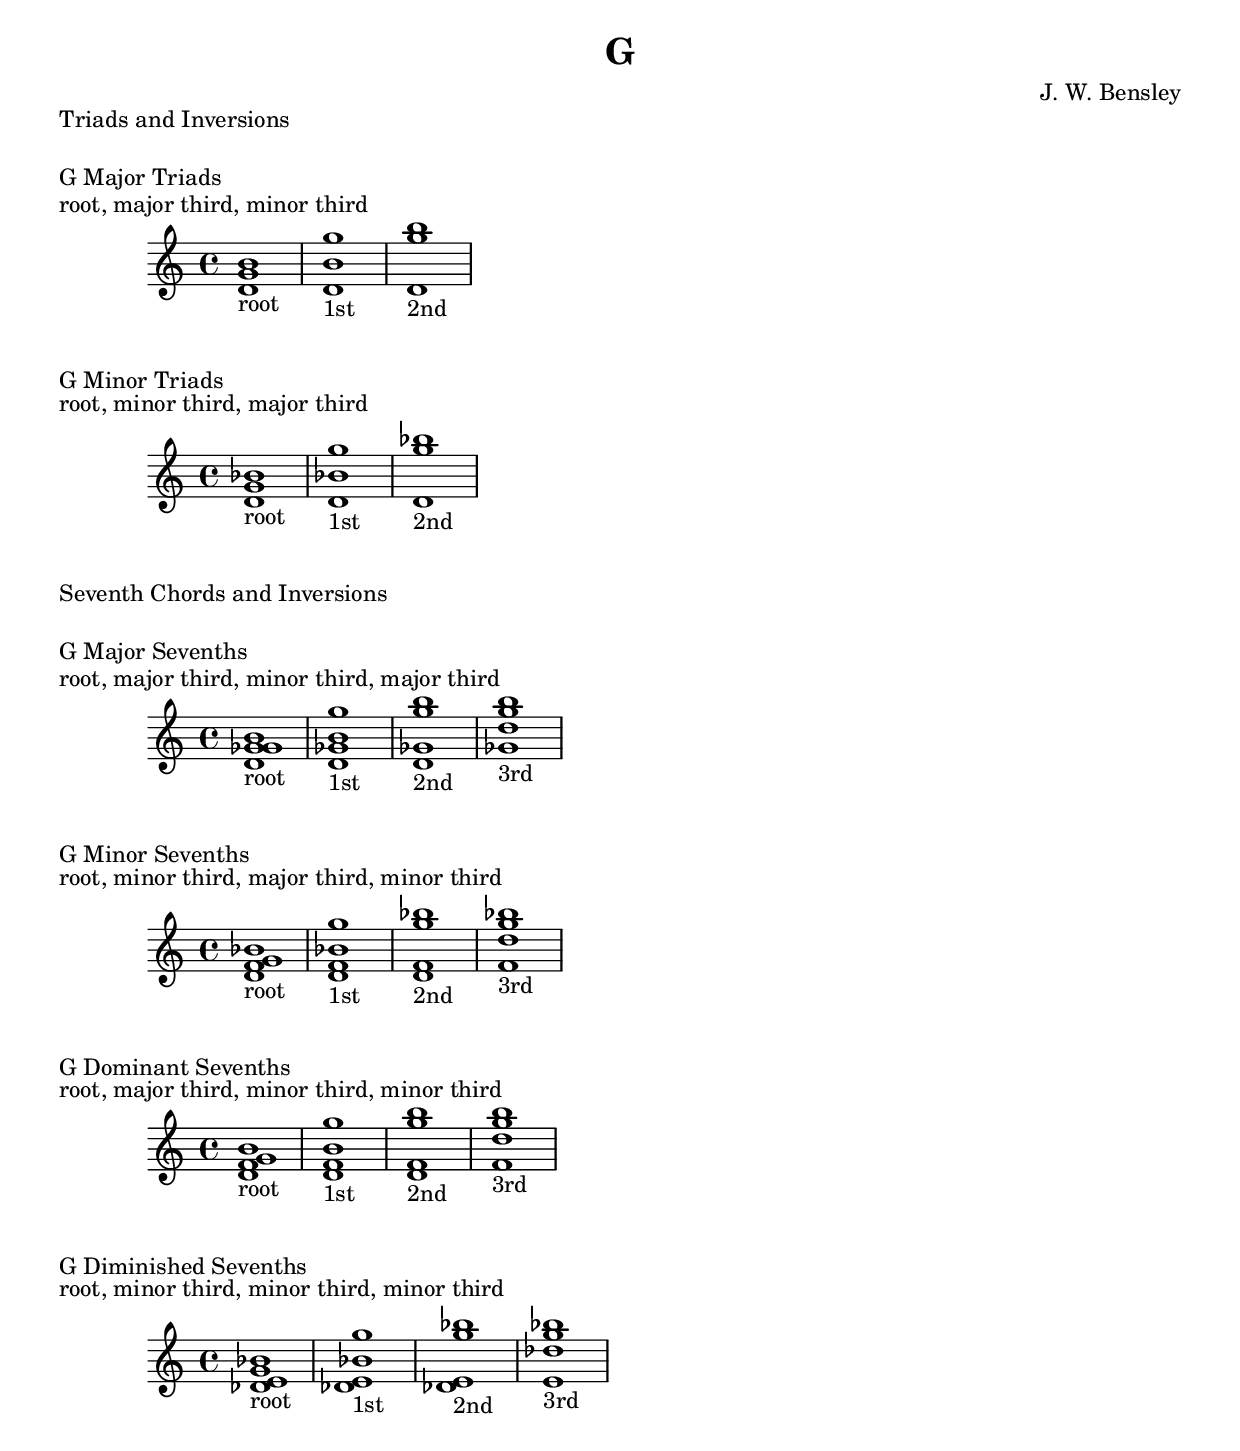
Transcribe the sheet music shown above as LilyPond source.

\version "2.18.2"
\language "english"

\header {
  title = "G"
  composer = "J. W. Bensley"
}\markup { "Triads and Inversions" }
\markup { \vspace #1 }

\markup { "G Major Triads" }
\markup { "root, major third, minor third" }
\score {
  \new PianoStaff {
    \clef "treble"
    <g' b' d'>1-"root"
    <b' d' g''>1-"1st"
    <d' g'' b''>1-"2nd"
  }
}

\markup { "G Minor Triads" }
\markup { "root, minor third, major third" }
\score {
  \new PianoStaff {
    \clef "treble"
    <g' bflat' d'>1-"root"
    <bflat' d' g''>1-"1st"
    <d' g'' bflat''>1-"2nd"
  }
}\markup { "Seventh Chords and Inversions" }
\markup { \vspace #1 }

\markup { "G Major Sevenths" }
\markup { "root, major third, minor third, major third" }
\score {
  \new PianoStaff {
    \clef "treble"
    <g' b' d' gflat'>1-"root"
    <b' d' gflat' g'' >1-"1st"
    <d' gflat' g'' b''>1-"2nd"
    <gflat' g'' b'' d''>1-"3rd"
  }
}

\markup { "G Minor Sevenths" }
\markup { "root, minor third, major third, minor third" }
\score {
  \new PianoStaff {
    \clef "treble"
    <g' bflat' d' f'>1-"root"
    <bflat' d' f' g'' >1-"1st"
    <d' f' g'' bflat''>1-"2nd"
    <f' g'' bflat'' d''>1-"3rd"
  }
}

\markup { "G Dominant Sevenths" }
\markup { "root, major third, minor third, minor third" }
\score {
  \new PianoStaff {
    \clef "treble"
    <g' b' d' f'>1-"root"
    <b' d' f' g'' >1-"1st"
    <d' f' g'' b''>1-"2nd"
    <f' g'' b'' d''>1-"3rd"
  }
}

\markup { "G Diminished Sevenths" }
\markup { "root, minor third, minor third, minor third" }
\score {
  \new PianoStaff {
    \clef "treble"
    <g' bflat' dflat' e'>1-"root"
    <bflat' dflat' e' g'' >1-"1st"
    <dflat' e' g'' bflat''>1-"2nd"
    <e' g'' bflat'' dflat''>1-"3rd"
  }
}